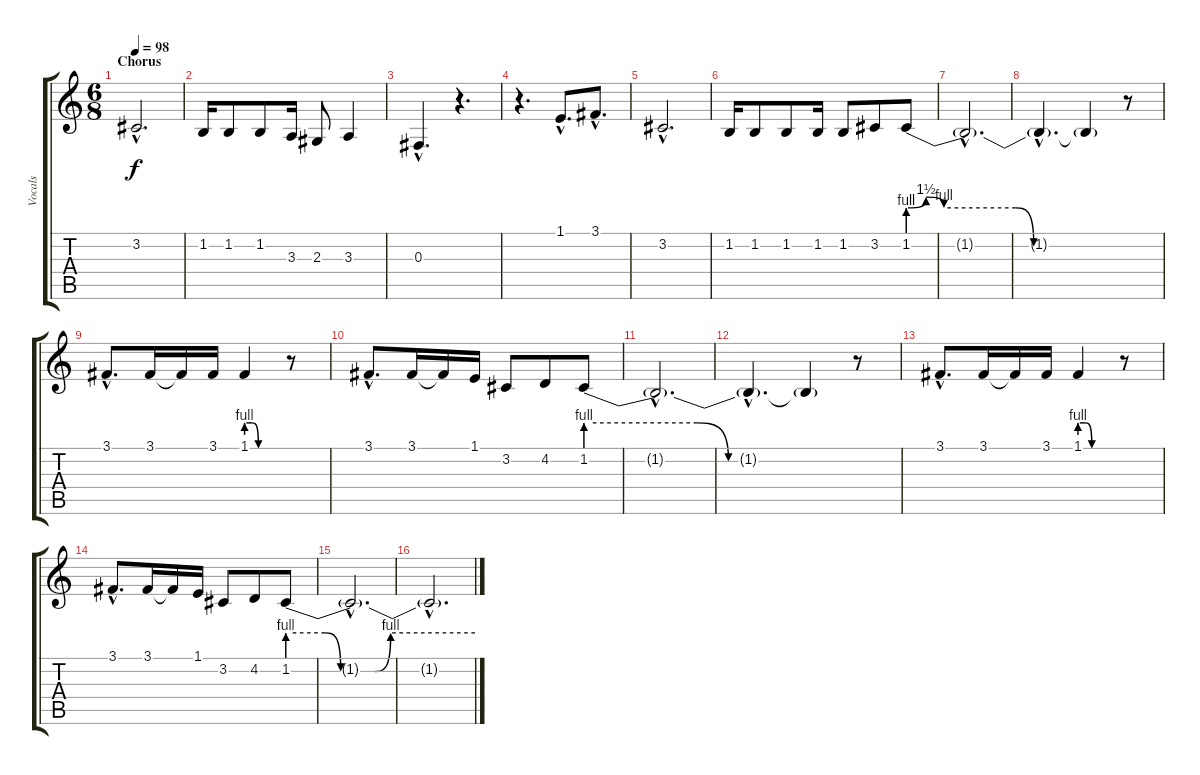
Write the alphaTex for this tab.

\track ("Vocals" "Vocals") {instrument altosax}
\staff {score tabs}
\tuning (Eb4 Bb3 Gb3 Db3 Ab2 Db2) {hide}
\ts (6 8)
\section ("" "Chorus")
\tempo 98
\clef g2
\ks c
3.2{hac}.2{d dy f} |
1.2.16 1.2.8 1.2.8 3.3.16 2.3.8 3.3.4 |
0.3{hac}.4{d} r.4{d} |
r.4{d} 1.1{hac}.8{d} 3.1{hac}.8{d} |
3.2{hac}.2{d} |
1.2.16 1.2.8 1.2.8 1.2.16 1.2.8 3.2.8 1.2{be (custom 0 4 5 6 10 4 30 4 35 0 60 0)}.8 |
1.2{hac t}.2{d} |
1.2{hac t}.4{d} 1.2{t}.4 r.8 |
3.1{hac}.8{d} 3.1.16 3.1{t}.16 3.1.16 1.1{be (custom 0 4 10 4 20 0 60 0)}.4 r.8 |
3.1{hac}.8{d} 3.1.16 3.1{t}.16 1.1.16 3.2.8 4.2.8 1.2{be (custom 0 4 25 4 32 0 60 0)}.8 |
1.2{hac t}.2{d} |
1.2{hac t}.4{d} 1.2{t}.4 r.8 |
3.1{hac}.8{d} 3.1.16 3.1{t}.16 3.1.16 1.1{be (custom 0 4 10 4 20 0 60 0)}.4 r.8 |
3.1{hac}.8{d} 3.1.16 3.1{t}.16 1.1.16 3.2.8 4.2.8 1.2{be (custom 0 4 12 4 17 0 28 0 33 4 60 4)}.8 |
1.2{hac t}.2{d} |
1.2{hac t}.2{d}
